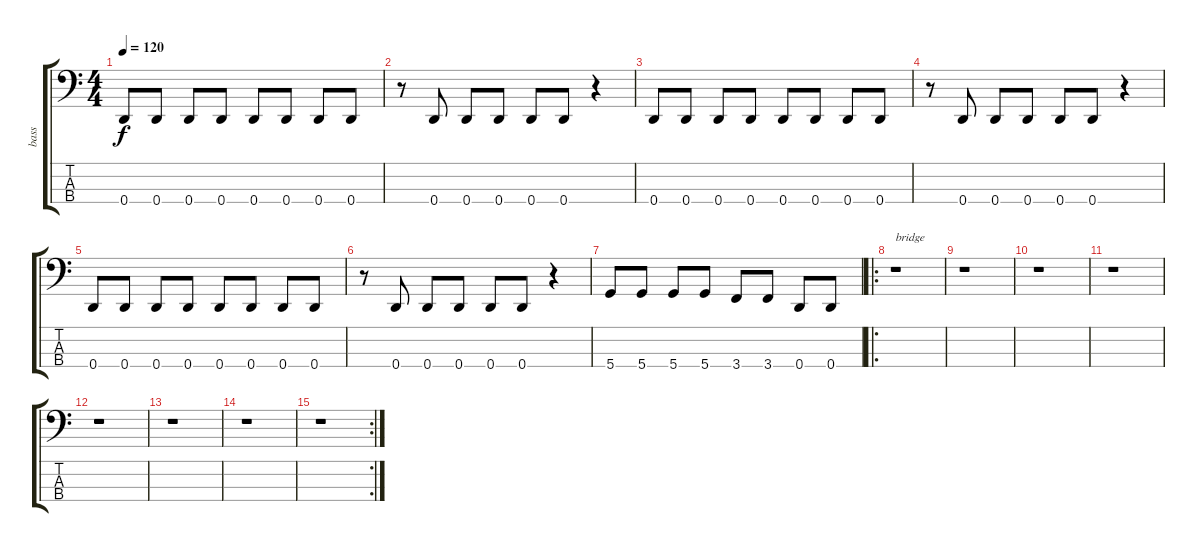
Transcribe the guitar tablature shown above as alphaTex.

\track ("bass" "bass") {instrument electricbassfinger}
\staff {score tabs}
\tuning (G2 D2 A1 D1) {hide}
\ts (4 4)
\tempo 120
\clef f4
\ks c
0.4.8{dy f} 0.4.8 0.4.8 0.4.8 0.4.8 0.4.8 0.4.8 0.4.8 |
r.8 0.4.8 0.4.8 0.4.8 0.4.8 0.4.8 r.4 |
0.4.8 0.4.8 0.4.8 0.4.8 0.4.8 0.4.8 0.4.8 0.4.8 |
r.8 0.4.8 0.4.8 0.4.8 0.4.8 0.4.8 r.4 |
0.4.8 0.4.8 0.4.8 0.4.8 0.4.8 0.4.8 0.4.8 0.4.8 |
r.8 0.4.8 0.4.8 0.4.8 0.4.8 0.4.8 r.4 |
5.4.8 5.4.8 5.4.8 5.4.8 3.4.8 3.4.8 0.4.8 0.4.8 |
\ro
r.1{txt "bridge"} |
r.1 |
r.1 |
r.1 |
r.1 |
r.1 |
r.1 |
\rc 2
r.1
